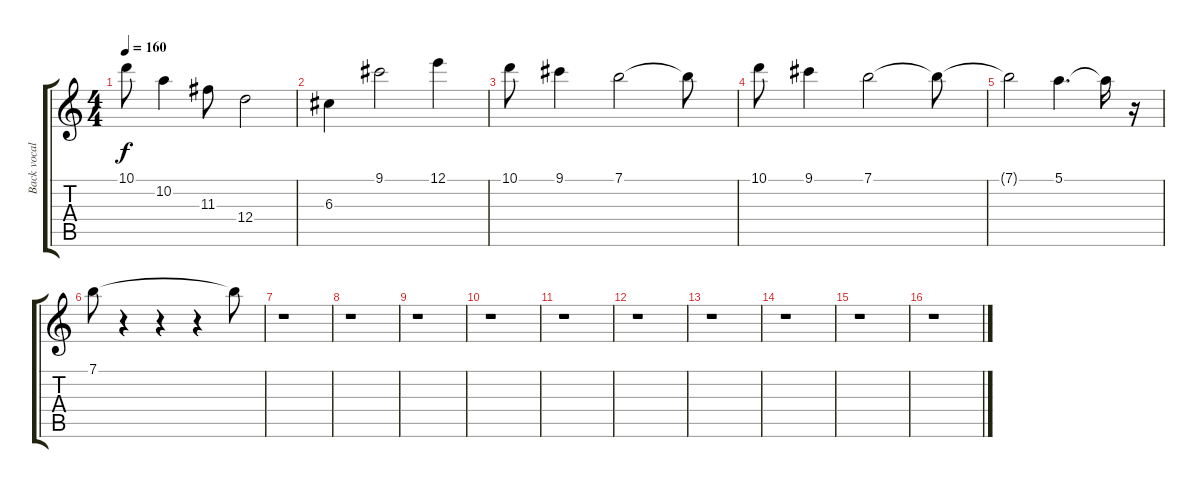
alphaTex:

\track ("Back vocals" "Back vocal") {instrument overdrivenguitar}
\staff {score tabs}
\tuning (E4 B3 G3 D3 A2 E2) {hide}
\ts (4 4)
\tempo 160
\clef g2
\ks c
10.1.8{dy f} 10.2.4 11.3.8 12.4.2 |
6.3.4 9.1.2 12.1.4 |
10.1.8 9.1.4 7.1.2 7.1{t}.8 |
10.1.8 9.1.4 7.1.2 7.1{t}.8 |
7.1{t}.2 5.1.4{d} 5.1{t}.16 r.16 |
7.1.8 r.4 r.4 r.4 7.1{t}.8 |
r.1 |
r.1 |
r.1 |
r.1 |
r.1 |
r.1 |
r.1 |
r.1 |
r.1 |
r.1
